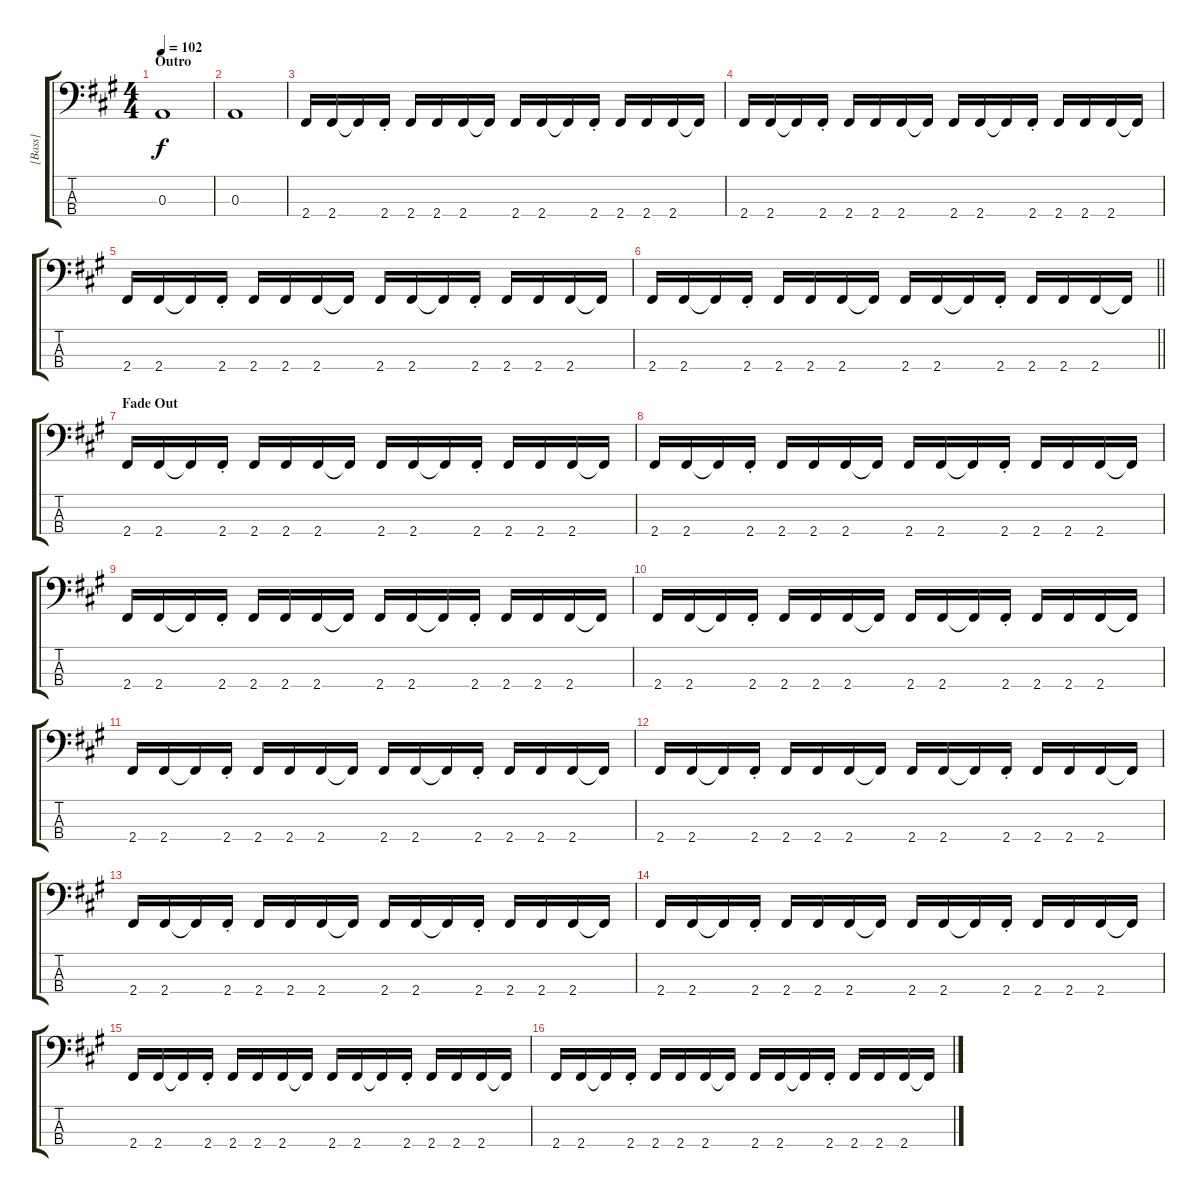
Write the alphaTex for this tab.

\track ("[Bass]" "[Bass]") {instrument electricbassfinger}
\staff {score tabs}
\tuning (G2 D2 A1 E1) {hide}
\ts (4 4)
\section ("" "Outro")
\tempo 102
\clef f4
\ks f#minor
0.3.1{dy f} |
0.3.1 |
2.4.16 2.4.16 2.4{t}.16 2.4{st}.16 2.4.16 2.4.16 2.4.16 2.4{t}.16 2.4.16 2.4.16 2.4{t}.16 2.4{st}.16 2.4.16 2.4.16 2.4.16 2.4{t}.16 |
2.4.16 2.4.16 2.4{t}.16 2.4{st}.16 2.4.16 2.4.16 2.4.16 2.4{t}.16 2.4.16 2.4.16 2.4{t}.16 2.4{st}.16 2.4.16 2.4.16 2.4.16 2.4{t}.16 |
2.4.16 2.4.16 2.4{t}.16 2.4{st}.16 2.4.16 2.4.16 2.4.16 2.4{t}.16 2.4.16 2.4.16 2.4{t}.16 2.4{st}.16 2.4.16 2.4.16 2.4.16 2.4{t}.16 |
\barLineRight lightlight
2.4.16 2.4.16 2.4{t}.16 2.4{st}.16 2.4.16 2.4.16 2.4.16 2.4{t}.16 2.4.16 2.4.16 2.4{t}.16 2.4{st}.16 2.4.16 2.4.16 2.4.16 2.4{t}.16 |
\section ("" "Fade Out")
2.4.16{volume 10} 2.4.16 2.4{t}.16 2.4{st}.16 2.4.16 2.4.16 2.4.16 2.4{t}.16 2.4.16 2.4.16 2.4{t}.16 2.4{st}.16 2.4.16 2.4.16 2.4.16 2.4{t}.16 |
2.4.16 2.4.16 2.4{t}.16 2.4{st}.16 2.4.16 2.4.16 2.4.16 2.4{t}.16 2.4.16 2.4.16 2.4{t}.16 2.4{st}.16 2.4.16 2.4.16 2.4.16 2.4{t}.16 |
2.4.16 2.4.16 2.4{t}.16 2.4{st}.16 2.4.16 2.4.16 2.4.16 2.4{t}.16 2.4.16 2.4.16 2.4{t}.16 2.4{st}.16 2.4.16 2.4.16 2.4.16 2.4{t}.16 |
2.4.16 2.4.16 2.4{t}.16 2.4{st}.16 2.4.16 2.4.16 2.4.16 2.4{t}.16 2.4.16 2.4.16 2.4{t}.16 2.4{st}.16 2.4.16 2.4.16 2.4.16 2.4{t}.16 |
2.4.16{volume 5} 2.4.16 2.4{t}.16 2.4{st}.16 2.4.16 2.4.16 2.4.16 2.4{t}.16 2.4.16 2.4.16 2.4{t}.16 2.4{st}.16 2.4.16 2.4.16 2.4.16 2.4{t}.16 |
2.4.16 2.4.16 2.4{t}.16 2.4{st}.16 2.4.16 2.4.16 2.4.16 2.4{t}.16 2.4.16 2.4.16 2.4{t}.16 2.4{st}.16 2.4.16 2.4.16 2.4.16 2.4{t}.16 |
2.4.16 2.4.16 2.4{t}.16 2.4{st}.16 2.4.16 2.4.16 2.4.16 2.4{t}.16 2.4.16 2.4.16 2.4{t}.16 2.4{st}.16 2.4.16 2.4.16 2.4.16 2.4{t}.16 |
2.4.16 2.4.16 2.4{t}.16 2.4{st}.16 2.4.16 2.4.16 2.4.16 2.4{t}.16 2.4.16 2.4.16 2.4{t}.16 2.4{st}.16 2.4.16 2.4.16 2.4.16 2.4{t}.16 |
2.4.16{volume 0} 2.4.16 2.4{t}.16 2.4{st}.16 2.4.16 2.4.16 2.4.16 2.4{t}.16 2.4.16 2.4.16 2.4{t}.16 2.4{st}.16 2.4.16 2.4.16 2.4.16 2.4{t}.16 |
2.4.16 2.4.16 2.4{t}.16 2.4{st}.16 2.4.16 2.4.16 2.4.16 2.4{t}.16 2.4.16 2.4.16 2.4{t}.16 2.4{st}.16 2.4.16 2.4.16 2.4.16 2.4{t}.16
